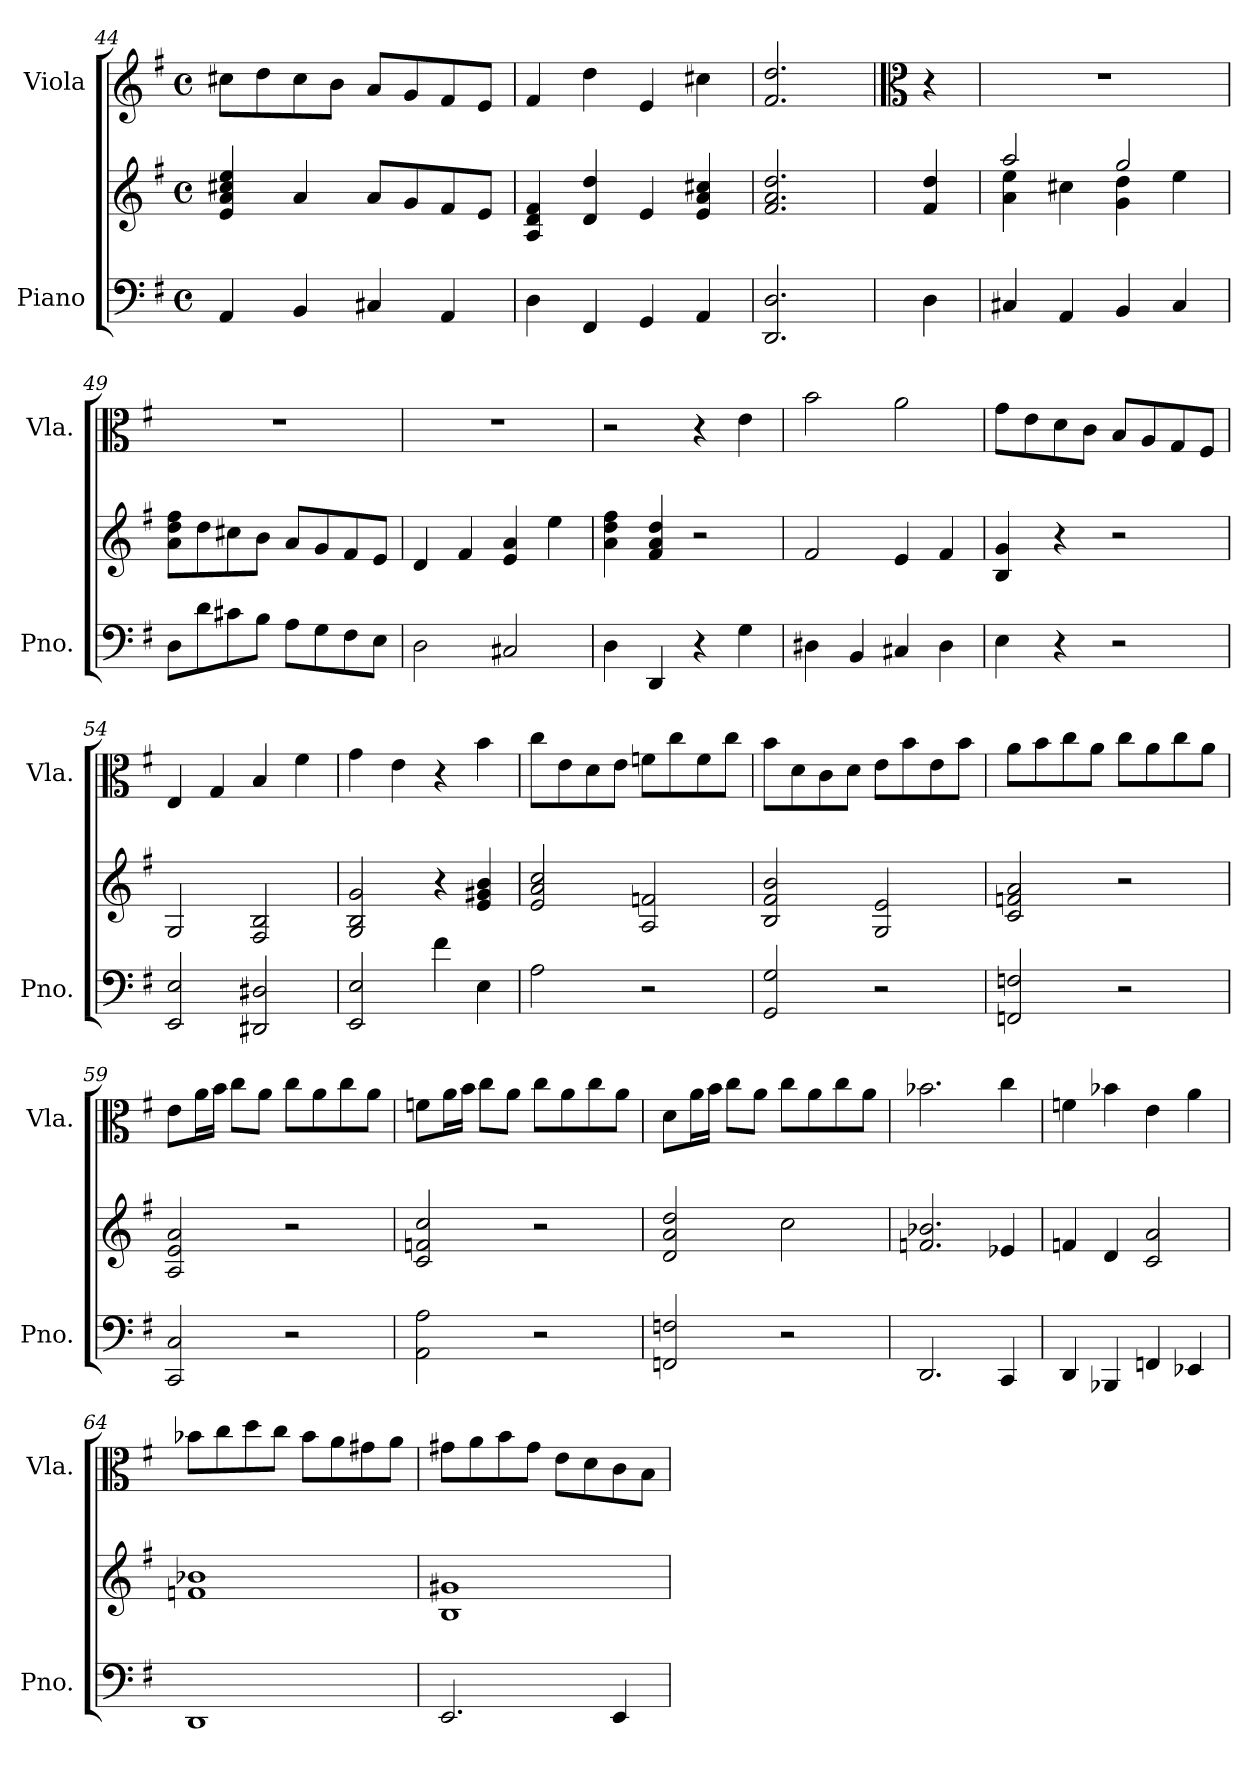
**kern	**kern	**kern
*part2	*part2	*part1
*staff3	*staff2	*staff1
*I"Piano	*	*I"Viola
*I'Pno.	*	*I'Vla.
*clefF4	*clefG2	*clefG2
*k[f#]	*k[f#]	*k[f#]
*M4/4	*M4/4	*M4/4
*met(c)	*met(c)	*met(c)
=44	=44	=44
4AA/	4e/ 4a/ 4cc#X/ 4ee/	8cc#X\L
.	.	8dd\
4BB/	4a/	8cc#\
.	.	8b\J
4C#X/	8a/L	8a/L
.	8g/	8g/
4AA/	8f#/	8f#/
.	8e/J	8e/J
!!LO:PB:g=z
=45	=45	=45
4D\	4A/ 4d/ 4f#/	4f#/
4FF#/	4d/ 4dd/	4dd\
4GG/	4e/	4e/
4AA/	4e/ 4a/ 4cc#X/	4cc#X\
=46	=46	=46
2.DD/ 2.D/	2.f#/ 2.a/ 2.dd/	2.f#/ 2.dd/
=47	=47	=47
*	*	*clefC3
4D\	4f#/ 4dd/	4r
=48	=48	=48
*	*^	*
4C#X/	2aa/	4a\ 4ee\	1r
4AA/	.	4cc#X\	.
4BB/	2gg/	4g\ 4dd\	.
4C#/	.	4ee\	.
*	*v	*v	*
=49	=49	=49
8D\L	8a\ 8dd\ 8ff#\L	1r
8d\	8dd\	.
8c#X\	8cc#X\	.
8B\J	8b\J	.
8A\L	8a/L	.
8G\	8g/	.
8F#\	8f#/	.
8E\J	8e/J	.
=50	=50	=50
2D\	4d/	1r
.	4f#/	.
2C#X/	4e/ 4a/	.
.	4ee\	.
=51	=51	=51
4D\	4a\ 4dd\ 4ff#\	2r
4DD/	4f#/ 4a/ 4dd/	.
4r	2r	4r
4G\	.	4e\
!!LO:LB:g=z
=52	=52	=52
4D#X\	2f#/	2b\
4BB/	.	.
4C#X/	4e/	2a\
4D#\	4f#/	.
=53	=53	=53
4E\	4B/ 4g/	8g\L
.	.	8e\
4r	4r	8d\
.	.	8c\J
2r	2r	8B/L
.	.	8A/
.	.	8G/
.	.	8F#/J
=54	=54	=54
2EE/ 2E/	2G/	4E/
.	.	4G/
2DD#X/ 2D#X/	2F#/ 2B/	4B/
.	.	4f#\
=55	=55	=55
2EE/ 2E/	2G/ 2B/ 2g/	4g\
.	.	4e\
4f#\	4r	4r
4E\	4e/ 4g#X/ 4b/	4b\
=56	=56	=56
2A\	2e/ 2a/ 2cc/	8cc\L
.	.	8e\
.	.	8d\
.	.	8e\J
2r	2A/ 2fn/	8fn\L
.	.	8cc\
.	.	8f\
.	.	8cc\J
!!LO:LB:g=z
=57	=57	=57
2GG/ 2G/	2B/ 2f#/ 2b/	8b\L
.	.	8d\
.	.	8c\
.	.	8d\J
2r	2G/ 2e/	8e\L
.	.	8b\
.	.	8e\
.	.	8b\J
=58	=58	=58
2FFn/ 2Fn/	2c/ 2fn/ 2a/	8a\L
.	.	8b\
.	.	8cc\
.	.	8a\J
2r	2r	8cc\L
.	.	8a\
.	.	8cc\
.	.	8a\J
=59	=59	=59
2CC/ 2C/	2A/ 2e/ 2a/	8e\L
.	.	16a\L
.	.	16b\JJ
.	.	8cc\L
.	.	8a\J
2r	2r	8cc\L
.	.	8a\
.	.	8cc\
.	.	8a\J
=60	=60	=60
2AA\ 2A\	2c/ 2fn/ 2cc/	8fn\L
.	.	16a\L
.	.	16b\JJ
.	.	8cc\L
.	.	8a\J
2r	2r	8cc\L
.	.	8a\
.	.	8cc\
.	.	8a\J
!!LO:LB:g=z
=61	=61	=61
2FFn/ 2Fn/	2d/ 2a/ 2dd/	8d\L
.	.	16a\L
.	.	16b\JJ
.	.	8cc\L
.	.	8a\J
2r	2cc\	8cc\L
.	.	8a\
.	.	8cc\
.	.	8a\J
=62	=62	=62
2.DD/	2.fn/ 2.b-X/	2.b-X\
4CC/	4e-X/	4cc\
=63	=63	=63
4DD/	4fn/	4fn\
4BBB-X/	4d/	4b-X\
4FFn/	2c/ 2a/	4e\
4EE-X/	.	4a\
=64	=64	=64
1DD	1fn 1b-X	8b-X\L
.	.	8cc\
.	.	8dd\
.	.	8cc\J
.	.	8b-\L
.	.	8a\
.	.	8g#X\
.	.	8a\J
=65	=65	=65
2.EE/	1B 1g#X	8g#X\L
.	.	8a\
.	.	8b\
.	.	8g#\J
.	.	8e\L
.	.	8d\
4EE/	.	8c\
.	.	8B\J
=	=	=
*-	*-	*-
